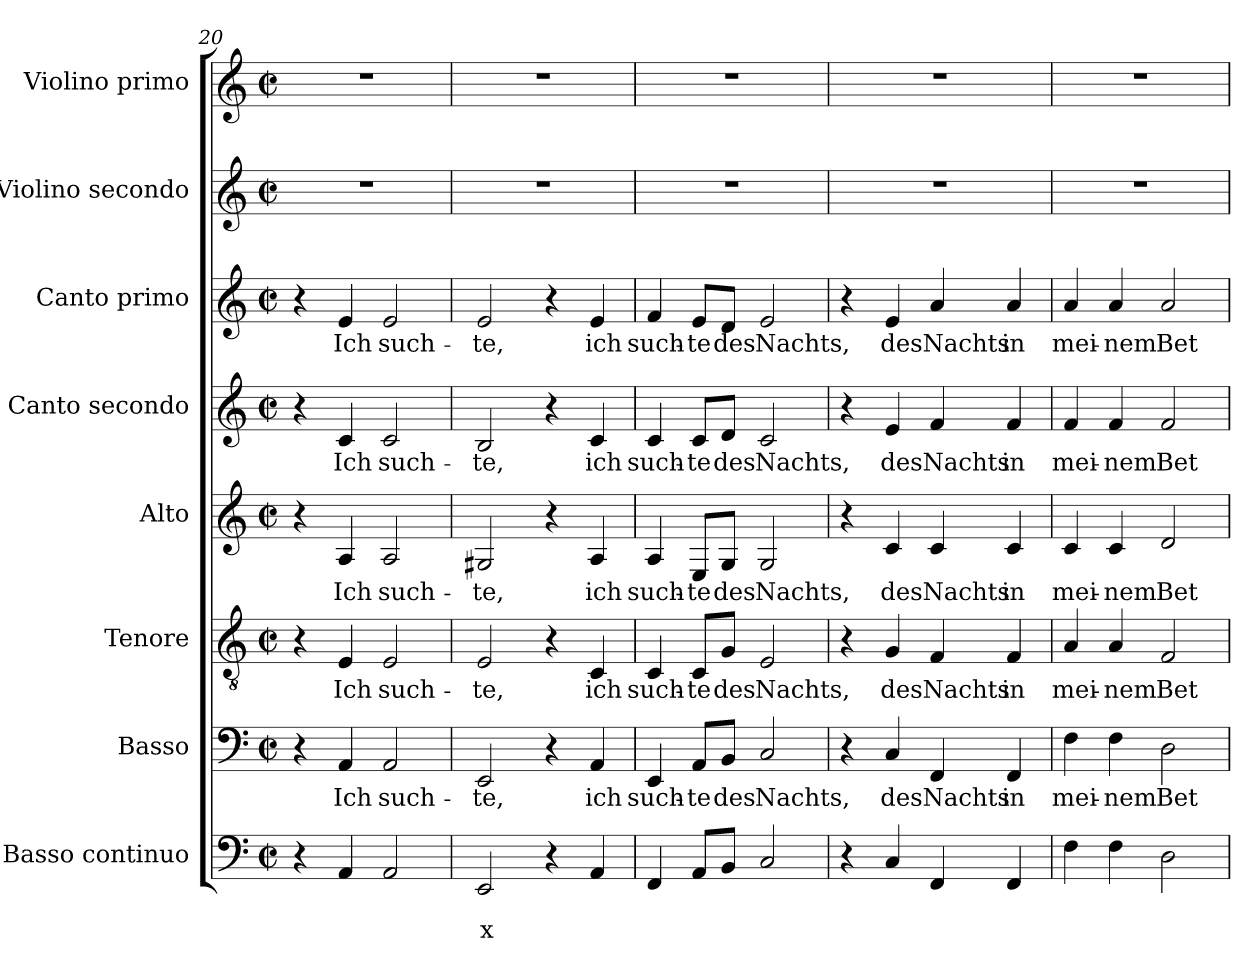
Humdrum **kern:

**kern	**text	**text	**kern	**text	**kern	**text	**kern	**text	**kern	**text	**kern	**text	**kern	**kern
*part8	*part8	*part8	*part7	*part7	*part6	*part6	*part5	*part5	*part4	*part4	*part3	*part3	*part2	*part1
*staff8	*staff8	*staff8	*staff7	*staff7	*staff6	*staff6	*staff5	*staff5	*staff4	*staff4	*staff3	*staff3	*staff2	*staff1
*I"Basso continuo	*	*	*I"Basso	*	*I"Tenore	*	*I"Alto	*	*I"Canto secondo	*	*I"Canto primo	*	*I"Violino secondo	*I"Violino primo
*I'BC	*	*	*I'B	*	*I'T	*	*I'A	*	*I'C2	*	*I'C1	*	*I'V2	*I'V1
!!LO:PB:g=z
*clefF4	*	*	*clefF4	*	*clefGv2	*	*clefG2	*	*clefG2	*	*clefG2	*	*clefG2	*clefG2
*k[]	*	*	*k[]	*	*k[]	*	*k[]	*	*k[]	*	*k[]	*	*k[]	*k[]
*C:	*	*	*C:	*	*C:	*	*C:	*	*C:	*	*C:	*	*C:	*C:
*M2/2	*	*	*M2/2	*	*M2/2	*	*M2/2	*	*M2/2	*	*M2/2	*	*M2/2	*M2/2
*met(c|)	*	*	*met(c|)	*	*met(c|)	*	*met(c|)	*	*met(c|)	*	*met(c|)	*	*met(c|)	*met(c|)
=20	=20	=20	=20	=20	=20	=20	=20	=20	=20	=20	=20	=20	=20	=20
4r	.	.	4r	.	4r	.	4r	.	4r	.	4r	.	1r	1r
!	!	!	!	!LO:LY:b	!	!LO:LY:b	!	!LO:LY:b	!	!LO:LY:b	!	!LO:LY:b	!	!
4AA/	.	.	4AA/	Ich	4E/	Ich	4A/	Ich	4c/	Ich	4e/	Ich	.	.
!	!	!	!	!LO:LY:b	!	!LO:LY:b	!	!LO:LY:b	!	!LO:LY:b	!	!LO:LY:b	!	!
2AA/	.	.	2AA/	such-	2E/	such-	2A/	such-	2c/	such-	2e/	such-	.	.
=21	=21	=21	=21	=21	=21	=21	=21	=21	=21	=21	=21	=21	=21	=21
!	!	!LO:LY:b	!	!LO:LY:b	!	!LO:LY:b	!	!LO:LY:b	!	!LO:LY:b	!	!LO:LY:b	!	!
2EE/	.	x	2EE/	-te,	2E/	-te,	2G#X/	-te,	2B/	-te,	2e/	-te,	1r	1r
4r	.	.	4r	.	4r	.	4r	.	4r	.	4r	.	.	.
!	!	!	!	!LO:LY:b	!	!LO:LY:b	!	!LO:LY:b	!	!LO:LY:b	!	!LO:LY:b	!	!
4AA/	.	.	4AA/	ich	4C/	ich	4A/	ich	4c/	ich	4e/	ich	.	.
=22	=22	=22	=22	=22	=22	=22	=22	=22	=22	=22	=22	=22	=22	=22
!	!	!	!	!LO:LY:b	!	!LO:LY:b	!	!LO:LY:b	!	!LO:LY:b	!	!LO:LY:b	!	!
4FF/	.	.	4EE/	such-	4C/	such-	4A/	such-	4c/	such-	4f/	such-	1r	1r
!	!	!	!	!LO:LY:b	!	!LO:LY:b	!	!LO:LY:b	!	!LO:LY:b	!	!LO:LY:b	!	!
8AA/L	.	.	8AA/L	-te	8C/L	-te	8E/L	-te	8c/L	-te	8e/L	-te	.	.
!	!	!	!	!LO:LY:b	!	!LO:LY:b	!	!LO:LY:b	!	!LO:LY:b	!	!LO:LY:b	!	!
8BB/J	.	.	8BB/J	des	8G/J	des	8G/J	des	8d/J	des	8d/J	des	.	.
!	!	!	!	!LO:LY:b	!	!LO:LY:b	!	!LO:LY:b	!	!LO:LY:b	!	!LO:LY:b	!	!
2C/	.	.	2C/	Nachts,	2E/	Nachts,	2G/	Nachts,	2c/	Nachts,	2e/	Nachts,	.	.
=23	=23	=23	=23	=23	=23	=23	=23	=23	=23	=23	=23	=23	=23	=23
4r	.	.	4r	.	4r	.	4r	.	4r	.	4r	.	1r	1r
!	!	!	!	!LO:LY:b	!	!LO:LY:b	!	!LO:LY:b	!	!LO:LY:b	!	!LO:LY:b	!	!
4C/	.	.	4C/	des	4G/	des	4c/	des	4e/	des	4e/	des	.	.
!	!	!	!	!LO:LY:b	!	!LO:LY:b	!	!LO:LY:b	!	!LO:LY:b	!	!LO:LY:b	!	!
4FF/	.	.	4FF/	Nachts	4F/	Nachts	4c/	Nachts	4f/	Nachts	4a/	Nachts	.	.
!	!	!	!	!LO:LY:b	!	!LO:LY:b	!	!LO:LY:b	!	!LO:LY:b	!	!LO:LY:b	!	!
4FF/	.	.	4FF/	in	4F/	in	4c/	in	4f/	in	4a/	in	.	.
!!LO:LB:g=z
=24	=24	=24	=24	=24	=24	=24	=24	=24	=24	=24	=24	=24	=24	=24
!	!	!	!	!LO:LY:b	!	!LO:LY:b	!	!LO:LY:b	!	!LO:LY:b	!	!LO:LY:b	!	!
4F\	.	.	4F\	mei-	4A/	mei-	4c/	mei-	4f/	mei-	4a/	mei-	1r	1r
!	!	!	!	!LO:LY:b	!	!LO:LY:b	!	!LO:LY:b	!	!LO:LY:b	!	!LO:LY:b	!	!
4F\	.	.	4F\	-nem	4A/	-nem	4c/	-nem	4f/	-nem	4a/	-nem	.	.
!	!	!	!	!LO:LY:b	!	!LO:LY:b	!	!LO:LY:b	!	!LO:LY:b	!	!LO:LY:b	!	!
2D\	.	.	2D\	Bet-	2F/	Bet-	2d/	Bet-	2f/	Bet-	2a/	Bet-	.	.
=	=	=	=	=	=	=	=	=	=	=	=	=	=	=
*-	*-	*-	*-	*-	*-	*-	*-	*-	*-	*-	*-	*-	*-	*-
